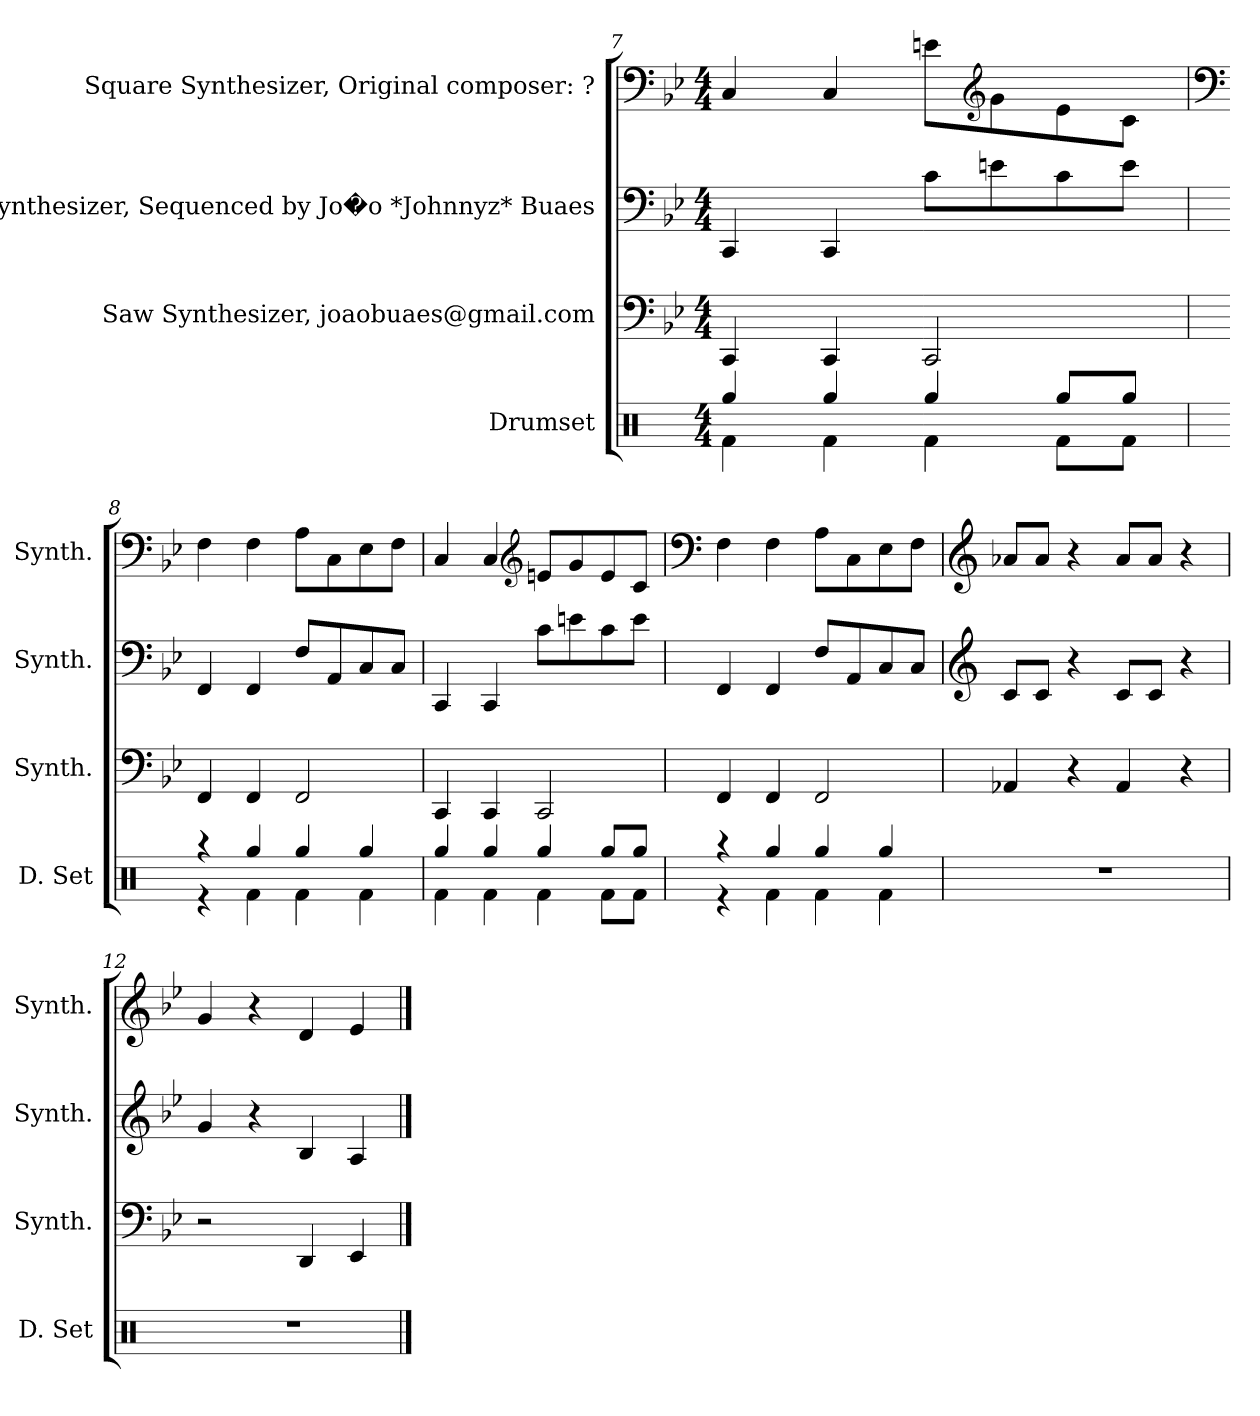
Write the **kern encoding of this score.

**kern	**kern	**kern	**kern
*part4	*part3	*part2	*part1
*staff4	*staff3	*staff2	*staff1
*I"Drumset	*I"Saw Synthesizer, joaobuaes@gmail.com	*I"Square Synthesizer, Sequenced by Jo�o *Johnnyz* Buaes	*I"Square Synthesizer, Original composer: ?
*I'D. Set	*I'Synth.	*I'Synth.	*I'Synth.
!!LO:LB:g=z
*clefX	*clefF4	*clefF4	*clefF4
*k[]	*k[b-e-]	*k[b-e-]	*k[b-e-]
*M4/4	*M4/4	*M4/4	*M4/4
=7	=7	=7	=7
*^	*	*	*
4Rgg/	4Rf\	4CC/	4CC/	4C/
4Rgg/	4Rf\	4CC/	4CC/	4C/
4Rgg/	4Rf\	2CC/	8c\L	8en\L
*	*	*	*	*clefG2
.	.	.	8en\	8g\
8Rgg/L	8Rf\L	.	8c\	8e\
8Rgg/J	8Rf\J	.	8e\J	8c\J
=8	=8	=8	=8	=8
*	*	*	*	*clefF4
4r	4r	4FF/	4FF/	4F\
4Rgg/	4Rf\	4FF/	4FF/	4F\
4Rgg/	4Rf\	2FF/	8F/L	8A\L
.	.	.	8AA/	8C\
4Rgg/	4Rf\	.	8C/	8E-\
.	.	.	8C/J	8F\J
=9	=9	=9	=9	=9
4Rgg/	4Rf\	4CC/	4CC/	4C/
4Rgg/	4Rf\	4CC/	4CC/	4C/
*	*	*	*	*clefG2
4Rgg/	4Rf\	2CC/	8c\L	8en/L
.	.	.	8en\	8g/
8Rgg/L	8Rf\L	.	8c\	8e/
8Rgg/J	8Rf\J	.	8e\J	8c/J
=10	=10	=10	=10	=10
*	*	*	*	*clefF4
4r	4r	4FF/	4FF/	4F\
4Rgg/	4Rf\	4FF/	4FF/	4F\
4Rgg/	4Rf\	2FF/	8F/L	8A\L
.	.	.	8AA/	8C\
4Rgg/	4Rf\	.	8C/	8E-\
.	.	.	8C/J	8F\J
*v	*v	*	*	*
!!LO:PB:g=z
=11	=11	=11	=11
*	*	*clefG2	*clefG2
1r	4AA-X/	8c/L	8a-X/L
.	.	8c/J	8a-/J
.	4r	4r	4r
.	4AA-/	8c/L	8a-/L
.	.	8c/J	8a-/J
.	4r	4r	4r
=12	=12	=12	=12
1r	2r	4g/	4g/
.	.	4r	4r
.	4DD/	4B-/	4d/
.	4EE-/	4A/	4e-/
==	==	==	==
*-	*-	*-	*-
